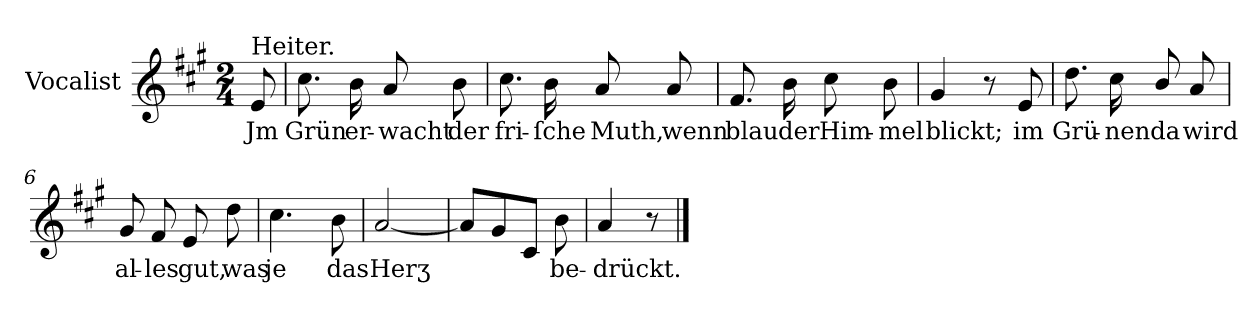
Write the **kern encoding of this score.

**kern	**text
*part1	*part1
*staff1	*staff1
*I"Vocalist	*
*clefG2	*
*k[f#c#g#]	*
*A:	*
*M2/4	*
=	=
!LO:TX:a:t=Heiter.	!
8e	Jm
=1	=1
8.cc#	Grün
16b	er-
8a	-wacht
8b	der
=2	=2
8.cc#	fri-
16b	-ſche
8a	Muth,
8a	wenn
=3	=3
8.f#	blau
16b	der
8cc#	Him-
8b	-mel
=4	=4
4g#	blickt;
8r	.
8e	im
=5	=5
8.dd	Grü-
16cc#	-nen
8b/	da
8a	wird
=6	=6
8g#	al-
8f#	-les
8e	gut,
8dd	was
=7	=7
4.cc#	je
8b	das
=8	=8
[2a	Herʒ
=9	=9
8aL]	.
8g#	.
8c#J	.
8b	be-
=10	=10
4a	-drückt.
8r	.
==	==
*-	*-
